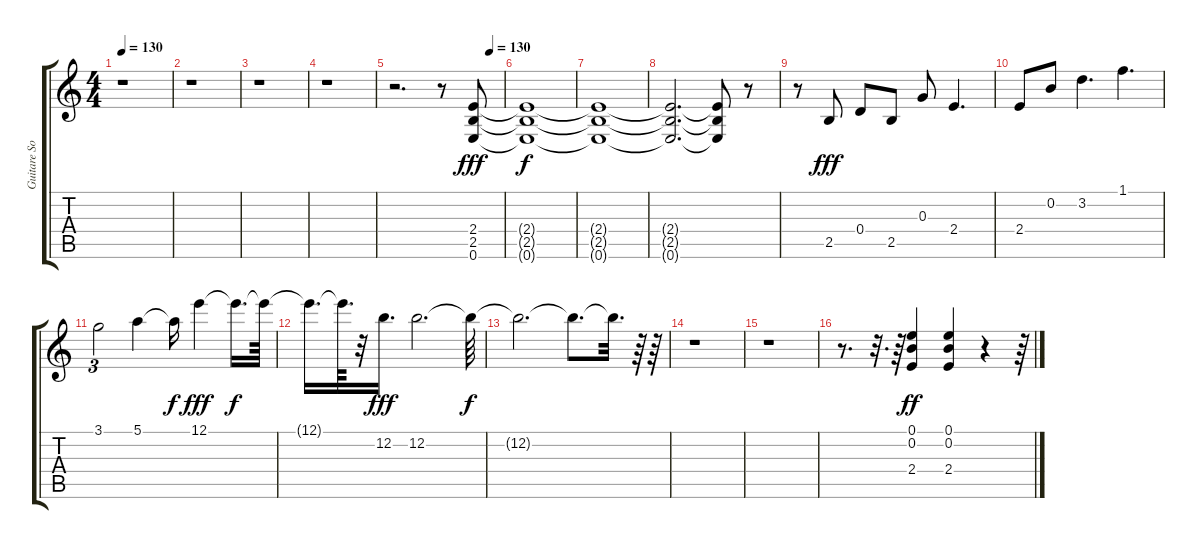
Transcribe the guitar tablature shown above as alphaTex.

\track ("Guitare Solo 2" "Guitare So") {instrument overdrivenguitar}
\staff {score tabs}
\tuning (E4 B3 G3 D3 A2 E2) {hide}
\ts (4 4)
\tempo 130
\clef g2
\ks c
r.1{dy fff} |
r.1 |
r.1 |
r.1 |
\tempo (130 0.875)
r.2{d} r.8 (2.4 2.5 0.6).8 |
(2.4{t} 2.5{t} 0.6{t}).1{dy f} |
(2.4{t} 2.5{t} 0.6{t}).1 |
(2.4{t} 2.5{t} 0.6{t}).2{d} (2.4{t} 2.5{t} 0.6{t}).8 r.8 |
r.8 2.5.8{dy fff instrument overdrivenguitar} 0.4.8 2.5.8 0.3.8 2.4.4{d} |
2.4.8 0.2.8 3.2.4{d} 1.1.4{d} |
3.1.2{tu (3 2)} 5.1.4 5.1{t}.16{dy f} 12.1.4{dy fff} 12.1{t}.16{d dy f} 12.1{t}.64 |
12.1{t}.16{d} 12.1{t}.64{d} r.32 12.2.16{d dy fff} 12.2.2{d} 12.2{t}.64{dy f} |
12.2{t}.2{d} 12.2{t}.8{d} 12.2{t}.32{d} r.64 r.64 |
r.1 |
r.1 |
r.8{d} r.32{d} r.64 (0.1 0.2 2.4).4{dy ff} (0.1 0.2 2.4).4 r.4 r.64
